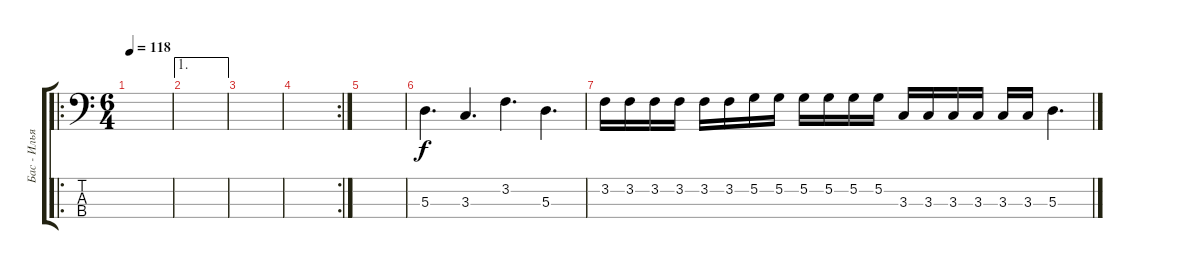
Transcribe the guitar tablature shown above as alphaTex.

\track ("Бас - Илья Князев" "Бас - Илья") {instrument electricbasspick}
\staff {score tabs}
\tuning (G2 D2 A1 E1) {hide}
\ro
\ts (6 4)
\tempo 118
\clef f4
\ks c
|
\ae 1
|
|
\rc 2
|
|
5.3.4{d} 3.3.4{d} 3.2.4{d} 5.3.4{d} |
3.2.16 3.2.16 3.2.16 3.2.16 3.2.16 3.2.16 5.2.16 5.2.16 5.2.16 5.2.16 5.2.16 5.2.16 3.3.16 3.3.16 3.3.16 3.3.16 3.3.16 3.3.16 5.3.4{d}
